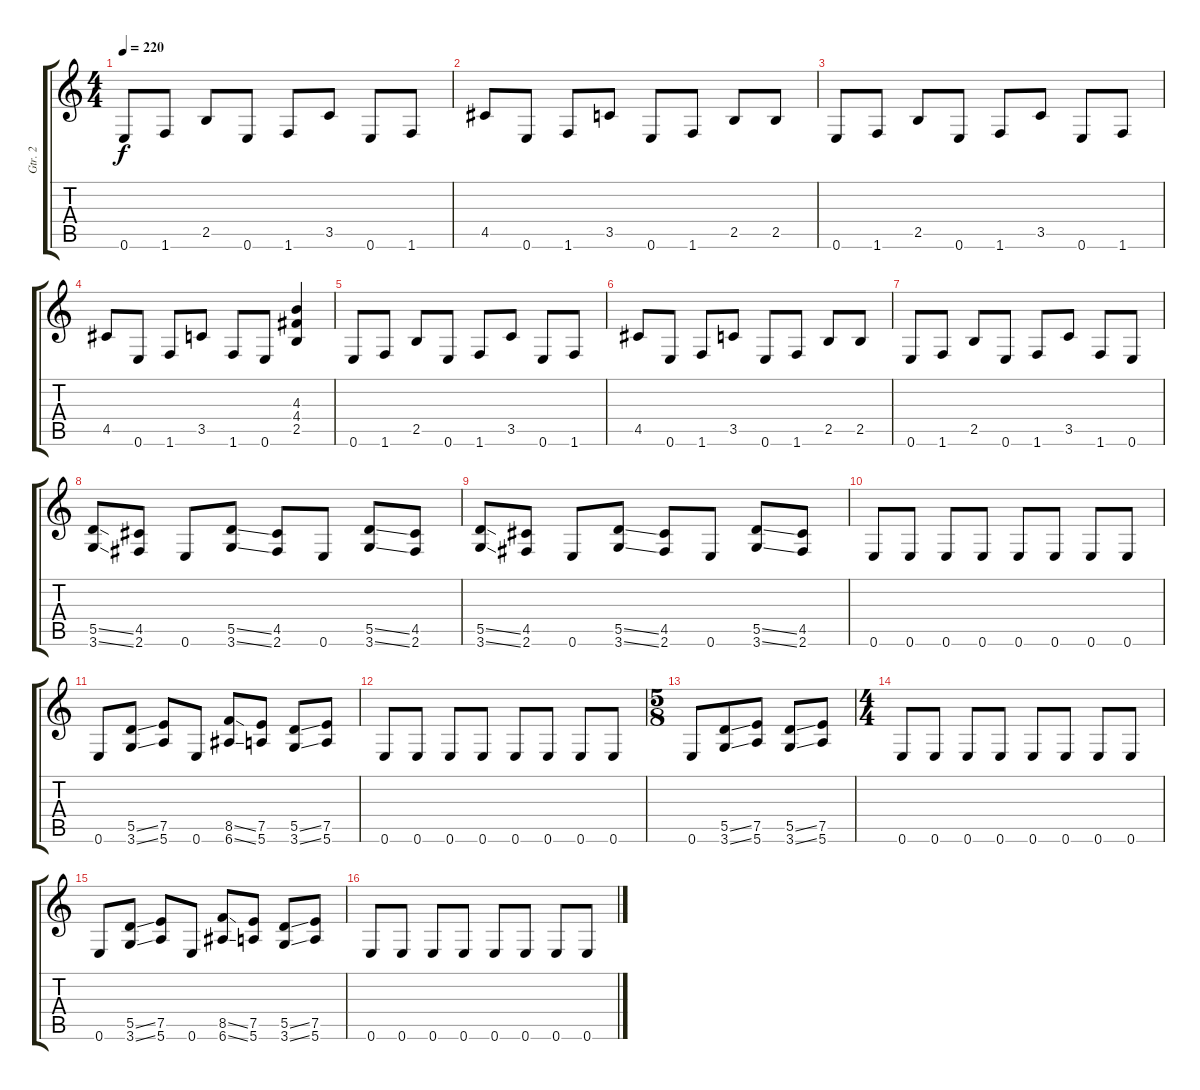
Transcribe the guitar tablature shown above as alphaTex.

\track ("Gtr. 2" "Gtr. 2") {instrument distortionguitar}
\staff {score tabs}
\tuning (E4 B3 G3 D3 A2 E2) {hide}
\ts (4 4)
\tempo 220
\clef g2
\ks c
0.6.8{dy f} 1.6.8 2.5.8 0.6.8 1.6.8 3.5.8 0.6.8 1.6.8 |
4.5.8 0.6.8 1.6.8 3.5.8 0.6.8 1.6.8 2.5.8 2.5.8 |
0.6.8 1.6.8 2.5.8 0.6.8 1.6.8 3.5.8 0.6.8 1.6.8 |
4.5.8 0.6.8 1.6.8 3.5.8 1.6.8 0.6.8 (4.3 4.4 2.5).4 |
0.6.8 1.6.8 2.5.8 0.6.8 1.6.8 3.5.8 0.6.8 1.6.8 |
4.5.8 0.6.8 1.6.8 3.5.8 0.6.8 1.6.8 2.5.8 2.5.8 |
0.6.8 1.6.8 2.5.8 0.6.8 1.6.8 3.5.8 1.6.8 0.6.8 |
(5.5{ss} 3.6{ss}).8 (4.5 2.6).8 0.6.8 (5.5{ss} 3.6{ss}).8 (4.5 2.6).8 0.6.8 (5.5{ss} 3.6{ss}).8 (4.5 2.6).8 |
(5.5{ss} 3.6{ss}).8 (4.5 2.6).8 0.6.8 (5.5{ss} 3.6{ss}).8 (4.5 2.6).8 0.6.8 (5.5{ss} 3.6{ss}).8 (4.5 2.6).8 |
0.6.8 0.6.8 0.6.8 0.6.8 0.6.8 0.6.8 0.6.8 0.6.8 |
0.6.8 (5.5{ss} 3.6{ss}).8 (7.5 5.6).8 0.6.8 (8.5{ss} 6.6{ss}).8 (7.5 5.6).8 (5.5{ss} 3.6{ss}).8 (7.5 5.6).8 |
0.6.8 0.6.8 0.6.8 0.6.8 0.6.8 0.6.8 0.6.8 0.6.8 |
\ts (5 8)
0.6.8 (5.5{ss} 3.6{ss}).8 (7.5 5.6).8 (5.5{ss} 3.6{ss}).8 (7.5 5.6).8 |
\ts (4 4)
0.6.8 0.6.8 0.6.8 0.6.8 0.6.8 0.6.8 0.6.8 0.6.8 |
0.6.8 (5.5{ss} 3.6{ss}).8 (7.5 5.6).8 0.6.8 (8.5{ss} 6.6{ss}).8 (7.5 5.6).8 (5.5{ss} 3.6{ss}).8 (7.5 5.6).8 |
0.6.8 0.6.8 0.6.8 0.6.8 0.6.8 0.6.8 0.6.8 0.6.8
